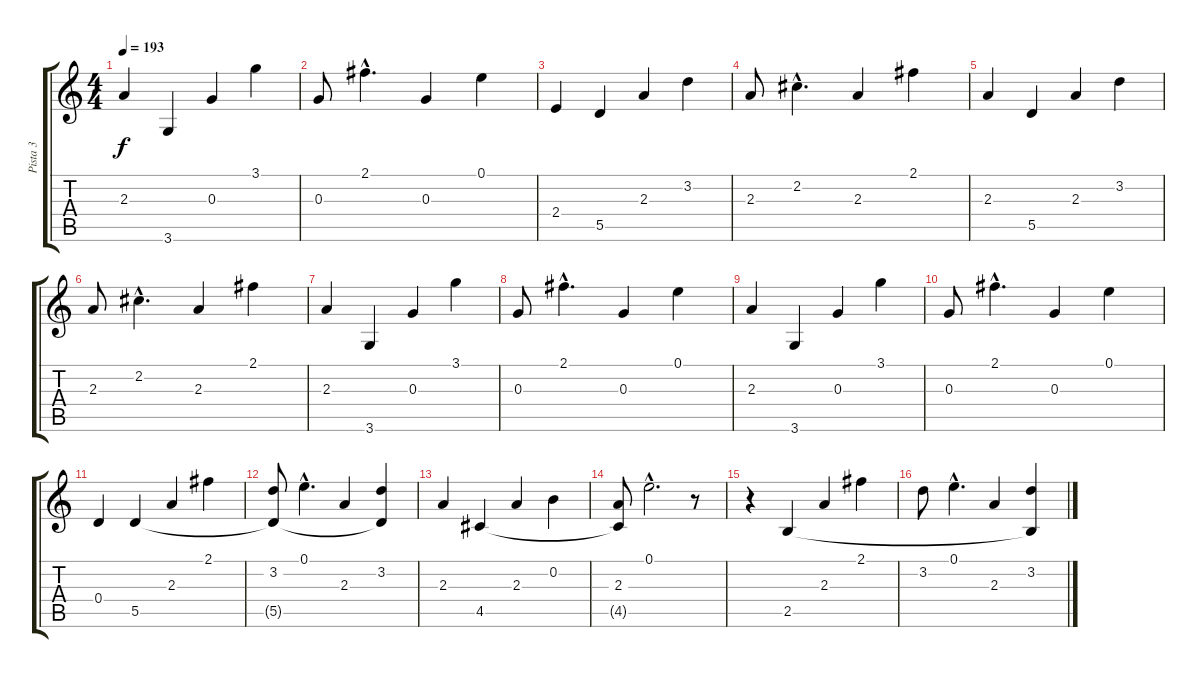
\track ("Pista 3" "Pista 3") {instrument acousticguitarsteel}
\staff {score tabs}
\tuning (E4 B3 G3 D3 A2 E2) {hide}
\ts (4 4)
\tempo 193
\clef g2
\ks c
2.3.4{dy f} 3.6.4 0.3.4 3.1.4 |
0.3.8 2.1{hac}.4{d} 0.3.4 0.1.4 |
2.4.4 5.5.4 2.3.4 3.2.4 |
2.3.8 2.2{hac}.4{d} 2.3.4 2.1.4 |
2.3.4 5.5.4 2.3.4 3.2.4 |
2.3.8 2.2{hac}.4{d} 2.3.4 2.1.4 |
2.3.4 3.6.4 0.3.4 3.1.4 |
0.3.8 2.1{hac}.4{d} 0.3.4 0.1.4 |
2.3.4 3.6.4 0.3.4 3.1.4 |
0.3.8 2.1{hac}.4{d} 0.3.4 0.1.4 |
0.4.4 5.5.4 2.3.4 2.1.4 |
(3.2 5.5{t}).8 0.1{hac}.4{d} 2.3.4 (3.2 5.5{t}).4 |
2.3.4 4.5.4 2.3.4 0.2.4 |
(2.3 4.5{t}).8 0.1{hac}.2{d} r.8 |
r.4 2.5.4 2.3.4 2.1.4 |
3.2.8 0.1{hac}.4{d} 2.3.4 (3.2 2.5{t}).4
